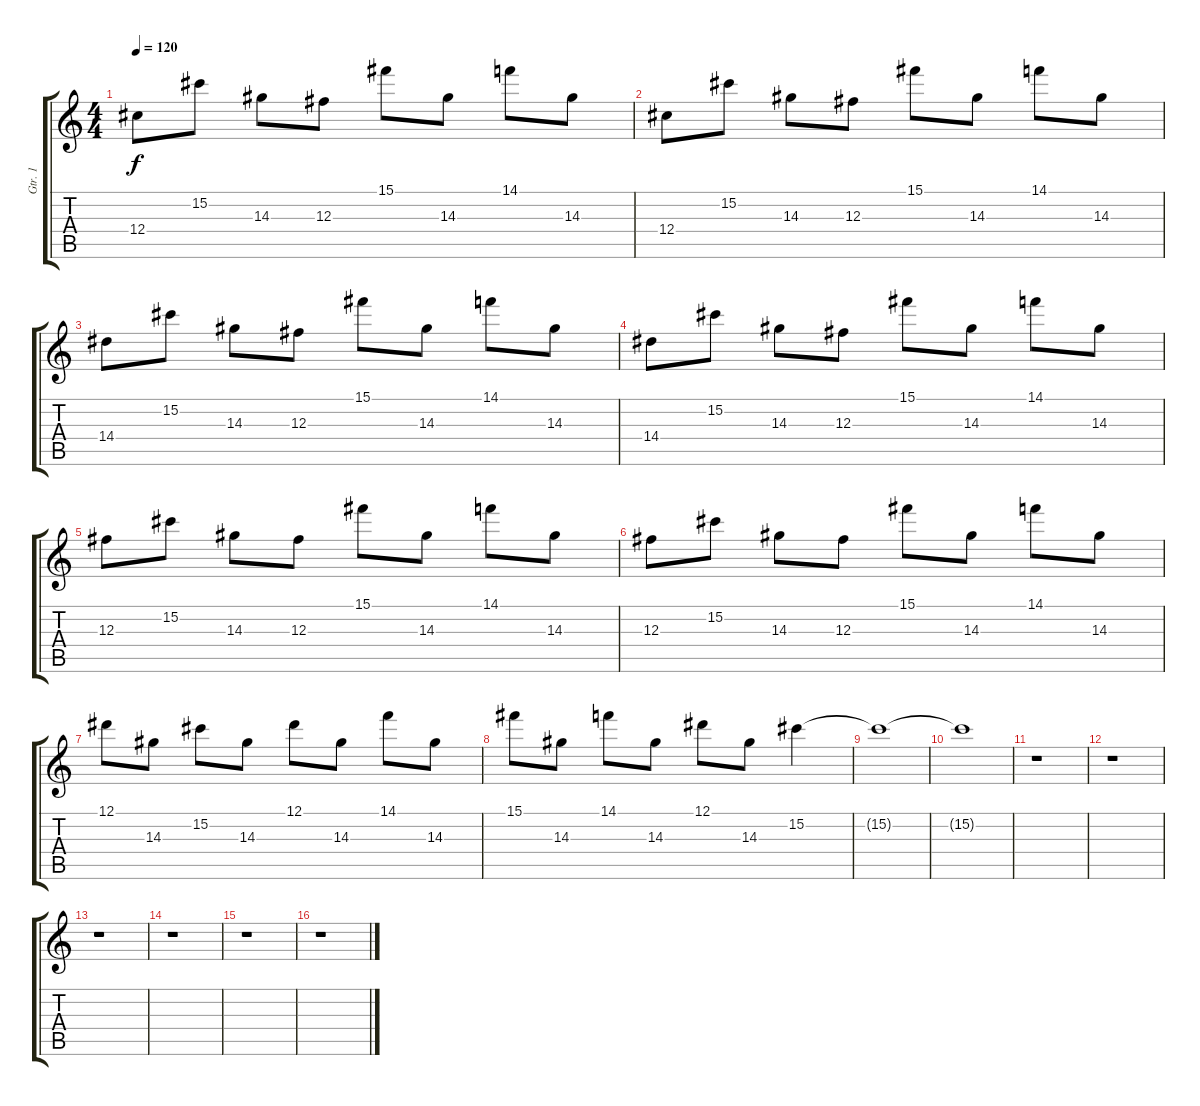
\track ("Gtr. 1" "Gtr. 1") {instrument overdrivenguitar}
\staff {score tabs}
\tuning (Eb4 Bb3 Gb3 Db3 Ab2 Eb2) {hide}
\ts (4 4)
\tempo 120
\clef g2
\ks c
12.4.8{dy f} 15.2.8 14.3.8 12.3.8 15.1.8 14.3.8 14.1.8 14.3.8 |
12.4.8 15.2.8 14.3.8 12.3.8 15.1.8 14.3.8 14.1.8 14.3.8 |
14.4.8 15.2.8 14.3.8 12.3.8 15.1.8 14.3.8 14.1.8 14.3.8 |
14.4.8 15.2.8 14.3.8 12.3.8 15.1.8 14.3.8 14.1.8 14.3.8 |
12.3.8 15.2.8 14.3.8 12.3.8 15.1.8 14.3.8 14.1.8 14.3.8 |
12.3.8 15.2.8 14.3.8 12.3.8 15.1.8 14.3.8 14.1.8 14.3.8 |
12.1.8 14.3.8 15.2.8 14.3.8 12.1.8 14.3.8 14.1.8 14.3.8 |
15.1.8 14.3.8 14.1.8 14.3.8 12.1.8 14.3.8 15.2.4 |
15.2{t}.1 |
15.2{t}.1 |
r.1 |
r.1 |
r.1 |
r.1 |
r.1 |
r.1
